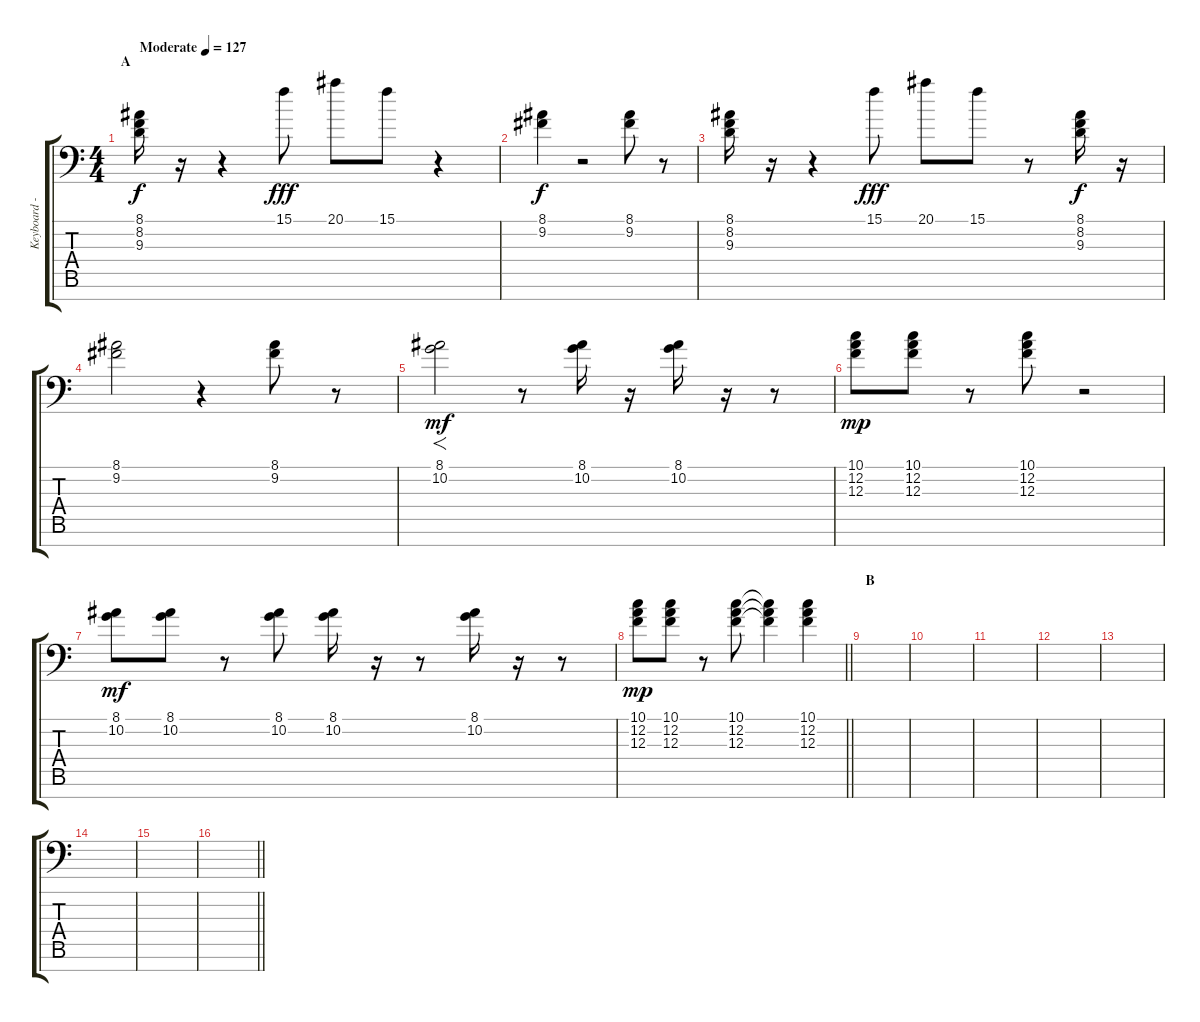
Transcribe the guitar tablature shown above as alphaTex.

\track ("Keyboard - Choir" "Keyboard -") {instrument choiraahs}
\staff {score tabs}
\tuning (D4 A3 F3 C3 G2 D2 A1) {hide}
\ts (4 4)
\section ("" "A")
\tempo (127 "Moderate")
\clef f4
\ks c
(8.1 8.2 9.3).16{dy f instrument choiraahs} r.16 r.4 15.1.8{dy fff} 20.1.8 15.1.8 r.4 |
(8.1 9.2).4{dy f} r.2 (8.1 9.2).8 r.8 |
(8.1 8.2 9.3).16 r.16 r.4 15.1.8{dy fff} 20.1.8 15.1.8 r.8 (8.1 8.2 9.3).16{dy f} r.16 |
(8.1 9.2).2 r.4 (8.1 9.2).8 r.8 |
(8.1 10.2).2{f dy mf} r.8 (8.1 10.2).16 r.16 (8.1 10.2).16 r.16 r.8 |
(10.1 12.2 12.3).8{dy mp} (10.1 12.2 12.3).8 r.8 (10.1 12.2 12.3).8 r.2 |
(8.1 10.2).8{dy mf} (8.1 10.2).8 r.8 (8.1 10.2).8 (8.1 10.2).16 r.16 r.8 (8.1 10.2).16 r.16 r.8 |
\barLineRight lightlight
(10.1 12.2 12.3).8{dy mp} (10.1 12.2 12.3).8 r.8 (10.1 12.2 12.3).8 (10.1{t} 12.2{t} 12.3{t}).4 (10.1 12.2 12.3).4 |
\section ("" "B")
|
|
|
|
|
|
|
\barLineRight lightlight
